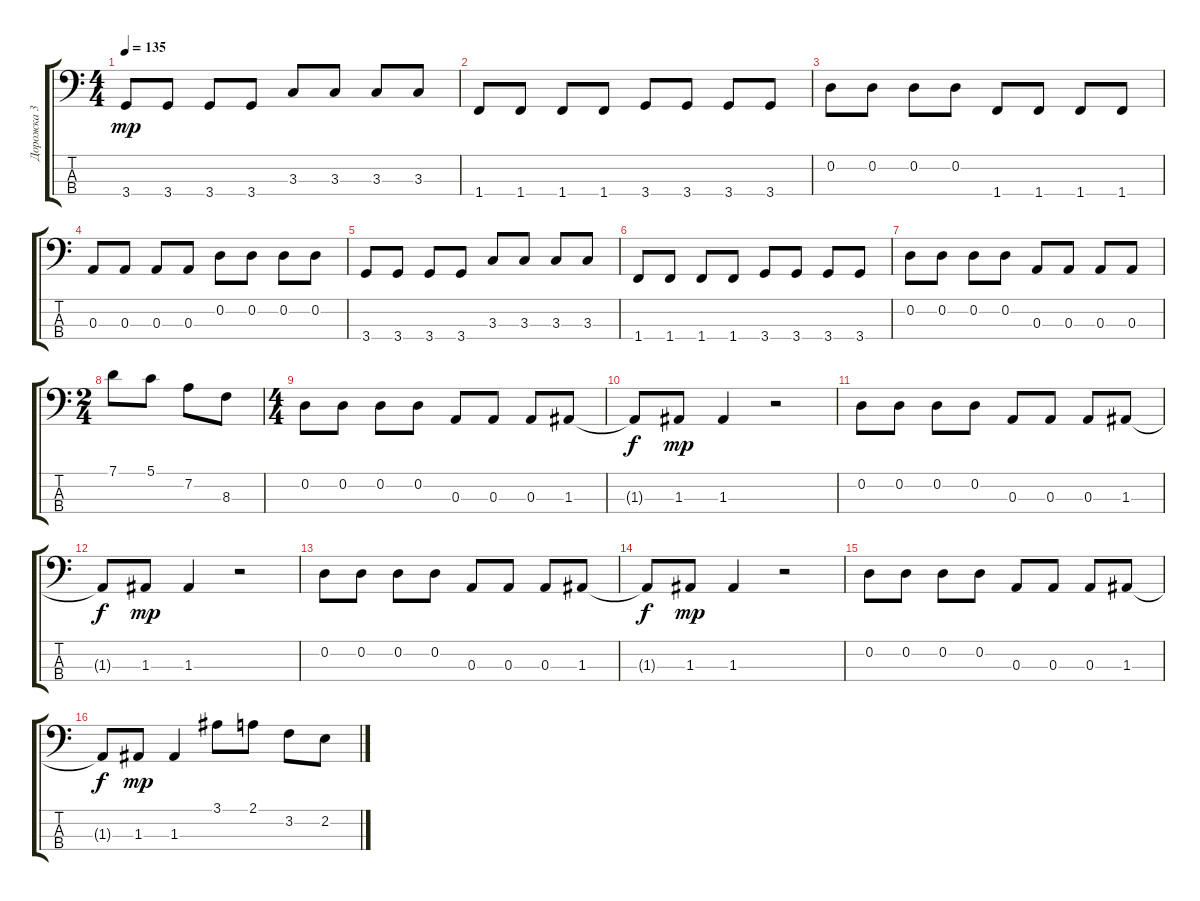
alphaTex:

\track ("Дорожка 3" "Дорожка 3") {instrument electricbassfinger}
\staff {score tabs}
\tuning (G2 D2 A1 E1) {hide}
\ts (4 4)
\tempo 135
\clef f4
\ks c
3.4.8{dy mp} 3.4.8 3.4.8 3.4.8 3.3.8 3.3.8 3.3.8 3.3.8 |
1.4.8 1.4.8 1.4.8 1.4.8 3.4.8 3.4.8 3.4.8 3.4.8 |
0.2.8 0.2.8 0.2.8 0.2.8 1.4.8 1.4.8 1.4.8 1.4.8 |
0.3.8 0.3.8 0.3.8 0.3.8 0.2.8 0.2.8 0.2.8 0.2.8 |
3.4.8 3.4.8 3.4.8 3.4.8 3.3.8 3.3.8 3.3.8 3.3.8 |
1.4.8 1.4.8 1.4.8 1.4.8 3.4.8 3.4.8 3.4.8 3.4.8 |
0.2.8 0.2.8 0.2.8 0.2.8 0.3.8 0.3.8 0.3.8 0.3.8 |
\ts (2 4)
7.1.8 5.1.8 7.2.8 8.3.8 |
\ts (4 4)
0.2.8 0.2.8 0.2.8 0.2.8 0.3.8 0.3.8 0.3.8 1.3.8 |
1.3{t}.8{dy f} 1.3.8{dy mp} 1.3.4 r.2 |
0.2.8 0.2.8 0.2.8 0.2.8 0.3.8 0.3.8 0.3.8 1.3.8 |
1.3{t}.8{dy f} 1.3.8{dy mp} 1.3.4 r.2 |
0.2.8 0.2.8 0.2.8 0.2.8 0.3.8 0.3.8 0.3.8 1.3.8 |
1.3{t}.8{dy f} 1.3.8{dy mp} 1.3.4 r.2 |
0.2.8 0.2.8 0.2.8 0.2.8 0.3.8 0.3.8 0.3.8 1.3.8 |
1.3{t}.8{dy f} 1.3.8{dy mp} 1.3.4 3.1.8 2.1.8 3.2.8 2.2.8
